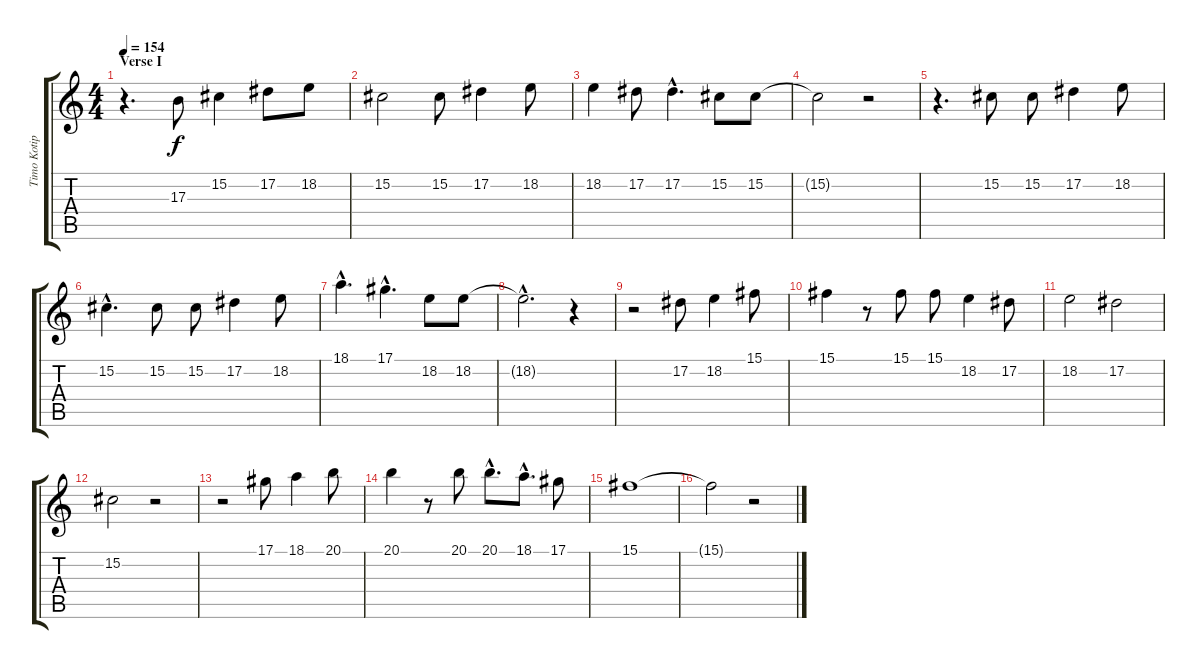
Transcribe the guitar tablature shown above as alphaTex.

\track ("Timo Kotipelto - Vocals" "Timo Kotip") {instrument lead1square}
\staff {score tabs}
\tuning (Eb4 Bb3 Gb3 Db3 Ab2 Eb2) {hide}
\ts (4 4)
\section ("" "Verse I")
\tempo 154
\clef g2
\ks c
r.4{d dy f} 17.3.8 15.2.4 17.2.8 18.2.8 |
15.2.2 15.2.8 17.2.4 18.2.8 |
18.2.4 17.2.8 17.2{hac}.4{d} 15.2.8 15.2.8 |
15.2{t}.2 r.2 |
r.4{d} 15.2.8 15.2.8 17.2.4 18.2.8 |
15.2{hac}.4{d} 15.2.8 15.2.8 17.2.4 18.2.8 |
18.1{hac}.4{d} 17.1{hac}.4{d} 18.2.8 18.2.8 |
18.2{hac t}.2{d} r.4 |
r.2 17.2.8 18.2.4 15.1.8 |
15.1.4 r.8 15.1.8 15.1.8 18.2.4 17.2.8 |
18.2.2 17.2.2 |
15.2.2 r.2 |
r.2 17.1.8 18.1.4 20.1.8 |
20.1.4 r.8 20.1.8 20.1{hac}.8{d} 18.1{hac}.8{d} 17.1.8 |
15.1.1 |
15.1{t}.2 r.2
